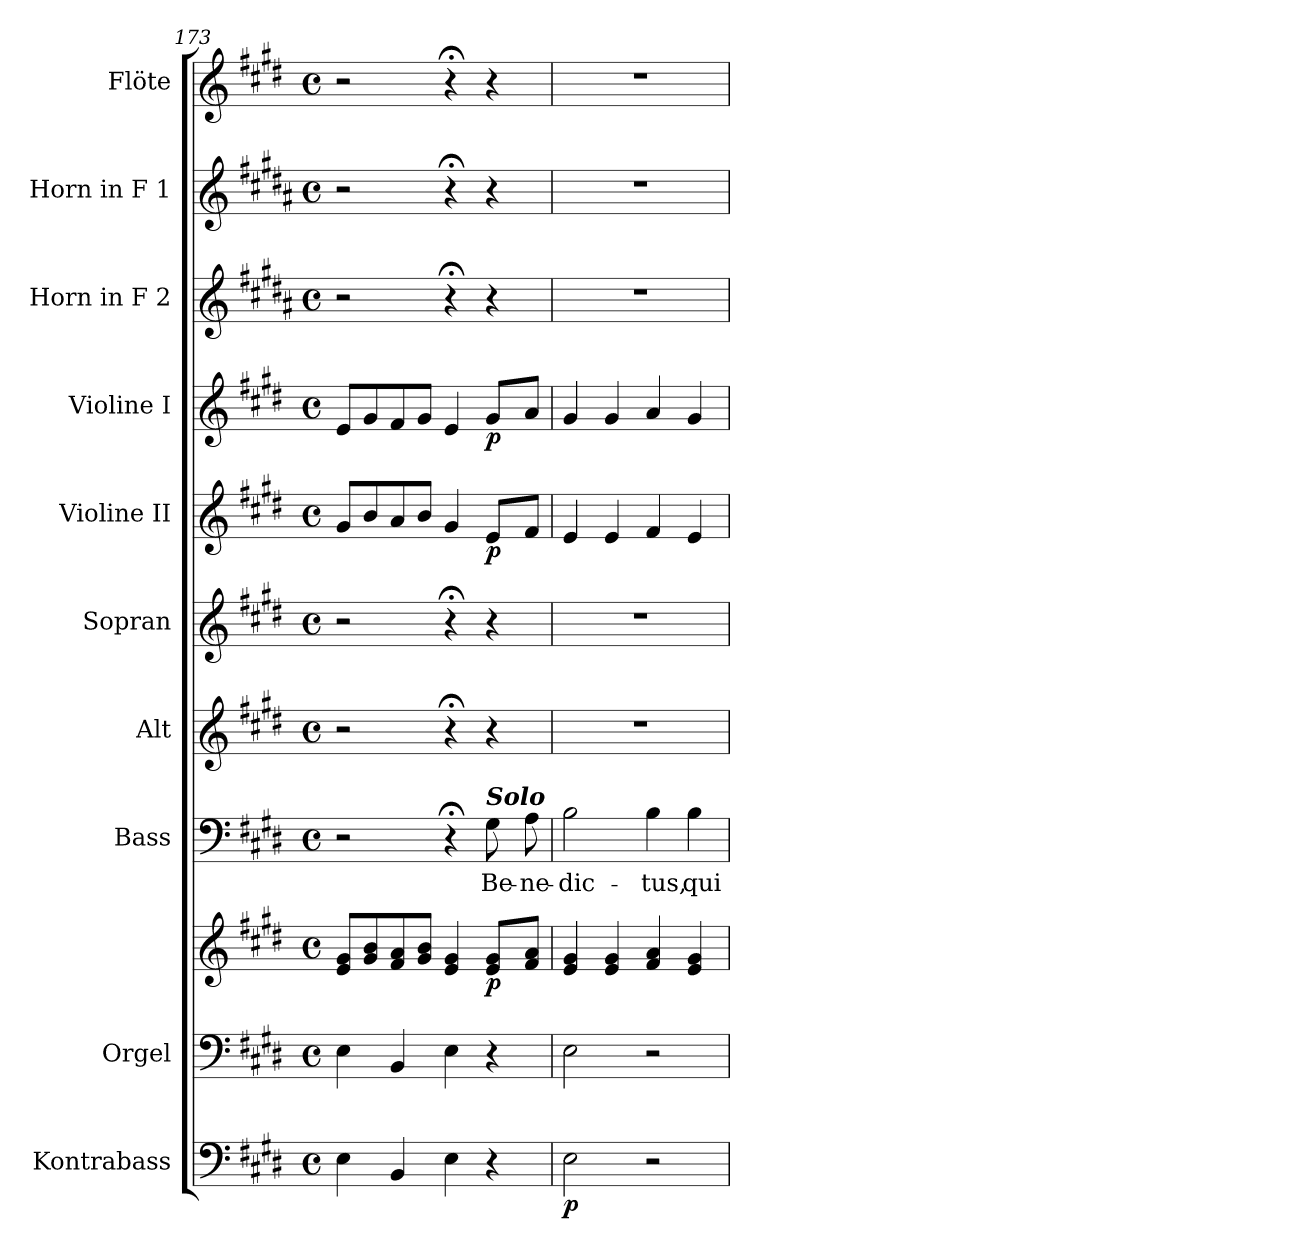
**kern	**dynam	**kern	**kern	**dynam	**kern	**text	**kern	**kern	**kern	**dynam	**kern	**dynam	**kern	**kern	**kern
*part10	*part10	*part9	*part9	*part9	*part8	*part8	*part7	*part6	*part5	*part5	*part4	*part4	*part3	*part2	*part1
*staff11	*staff11	*staff10	*staff9	*staff9/10	*staff8	*staff8	*staff7	*staff6	*staff5	*staff5	*staff4	*staff4	*staff3	*staff2	*staff1
*I"Kontrabass	*	*I"Orgel	*	*	*I"Bass	*	*I"Alt	*I"Sopran	*I"Violine II	*	*I"Violine I	*	*I"Horn in F 2	*I"Horn in F 1	*I"Flöte
*I'Kb.	*	*I'Org.	*	*	*I'B.	*	*I'A.	*I'S.	*I'Vl. II	*	*I'Vl. I	*	*	*	*I'Fl.
*clefF4	*	*clefF4	*clefG2	*	*clefF4	*	*clefG2	*clefG2	*clefG2	*	*clefG2	*	*clefG2	*clefG2	*clefG2
*ITrd7c12	*	*	*	*	*	*	*	*	*	*	*	*	*ITrd4c7	*ITrd4c7	*
*k[f#c#g#d#]	*	*k[f#c#g#d#]	*k[f#c#g#d#]	*	*k[f#c#g#d#]	*	*k[f#c#g#d#]	*k[f#c#g#d#]	*k[f#c#g#d#]	*	*k[f#c#g#d#]	*	*k[f#c#g#d#]	*k[f#c#g#d#]	*k[f#c#g#d#]
*E:	*	*E:	*E:	*	*E:	*	*E:	*E:	*E:	*	*E:	*	*E:	*E:	*E:
*M4/4	*	*M4/4	*M4/4	*	*M4/4	*	*M4/4	*M4/4	*M4/4	*	*M4/4	*	*M4/4	*M4/4	*M4/4
*met(c)	*	*met(c)	*met(c)	*	*met(c)	*	*met(c)	*met(c)	*met(c)	*	*met(c)	*	*met(c)	*met(c)	*met(c)
=173	=173	=173	=173	=173	=173	=173	=173	=173	=173	=173	=173	=173	=173	=173	=173
4EE\	.	4E\	8e/ 8g#/L	.	2r	.	2r	2r	8g#/L	.	8e/L	.	2r	2r	2r
.	.	.	8g#/ 8b/	.	.	.	.	.	8b/	.	8g#/	.	.	.	.
4BBB/	.	4BB/	8f#/ 8a/	.	.	.	.	.	8a/	.	8f#/	.	.	.	.
.	.	.	8g#/ 8b/J	.	.	.	.	.	8b/J	.	8g#/J	.	.	.	.
4EE\	.	4E\	4e/ 4g#/	.	4r;<	.	4r;<	4r;<	4g#/	.	4e/	.	4r;<	4r;<	4r;<
!	!	!	!	!	!LO:TX:a:Bi:t=Solo	!	!	!	!	!	!	!	!	!	!
!	!	!	!	!LO:DY:b	!	!LO:LY:b	!	!	!	!LO:DY:b	!	!LO:DY:b	!	!	!
4r	.	4r	8e/ 8g#/L	p	8G#\	Be-	4r	4r	8e/L	p	8g#/L	p	4r	4r	4r
!	!	!	!	!	!	!LO:LY:b	!	!	!	!	!	!	!	!	!
.	.	.	8f#/ 8a/J	.	8A\	-ne-	.	.	8f#/J	.	8a/J	.	.	.	.
=174	=174	=174	=174	=174	=174	=174	=174	=174	=174	=174	=174	=174	=174	=174	=174
!	!LO:DY:b	!	!	!	!	!LO:LY:b	!	!	!	!	!	!	!	!	!
2EE\	p	2E\	4e/ 4g#/	.	2B\	-dic-	1r	1r	4e/	.	4g#/	.	1r	1r	1r
.	.	.	4e/ 4g#/	.	.	.	.	.	4e/	.	4g#/	.	.	.	.
!	!	!	!	!	!	!LO:LY:b	!	!	!	!	!	!	!	!	!
2r	.	2r	4f#/ 4a/	.	4B\	-tus,	.	.	4f#/	.	4a/	.	.	.	.
!	!	!	!	!	!	!LO:LY:b	!	!	!	!	!	!	!	!	!
.	.	.	4e/ 4g#/	.	4B\	qui	.	.	4e/	.	4g#/	.	.	.	.
=	=	=	=	=	=	=	=	=	=	=	=	=	=	=	=
*-	*-	*-	*-	*-	*-	*-	*-	*-	*-	*-	*-	*-	*-	*-	*-
